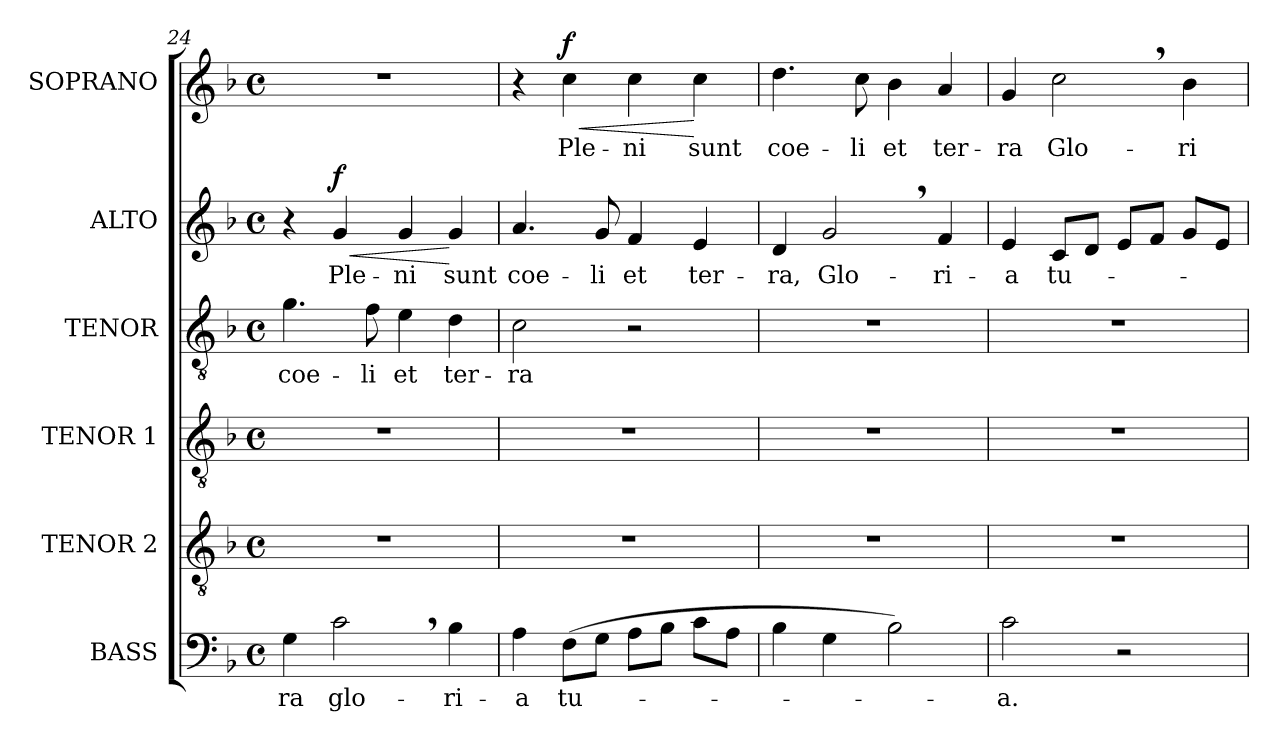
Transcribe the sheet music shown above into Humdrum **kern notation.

**kern	**text	**kern	**kern	**kern	**text	**kern	**text	**dynam	**kern	**text	**dynam
*part6	*part6	*part5	*part4	*part3	*part3	*part2	*part2	*part2	*part1	*part1	*part1
*staff6	*staff6	*staff5	*staff4	*staff3	*staff3	*staff2	*staff2	*staff2	*staff1	*staff1	*staff1
*I"BASS	*	*I"TENOR 2	*I"TENOR 1	*I"TENOR	*	*I"ALTO	*	*	*I"SOPRANO	*	*
*I'B.	*	*I'T2.	*I'T1.	*I'T.	*	*I'A.	*	*	*I'S.	*	*
*clefF4	*	*clefGv2	*clefGv2	*clefGv2	*	*clefG2	*	*	*clefG2	*	*
*	*	*ITrd7c12	*ITrd7c12	*ITrd7c12	*	*	*	*	*	*	*
*k[b-]	*	*k[b-]	*k[b-]	*k[b-]	*	*k[b-]	*	*	*k[b-]	*	*
*F:	*	*F:	*F:	*F:	*	*F:	*	*	*F:	*	*
*M4/4	*	*M4/4	*M4/4	*M4/4	*	*M4/4	*	*	*M4/4	*	*
*met(c)	*	*met(c)	*met(c)	*met(c)	*	*met(c)	*	*	*met(c)	*	*
=24	=24	=24	=24	=24	=24	=24	=24	=24	=24	=24	=24
!	!LO:LY:b:color=#000000	!	!	!	!	!	!	!	!	!	!
!	!	!	!	!	!LO:LY:b:color=#000000	!	!	!	!	!	!
4Gi\	-ra	1r	1r	4.Gi\	coe-	4r	.	.	1r	.	.
!	!LO:LY:b:color=#000000	!	!	!	!	!	!	!	!	!	!
!	!	!	!	!	!	!	!LO:LY:b:color=#000000	!LO:HP:b	!	!	!
2c,i\	glo-	.	.	.	.	4gi/	Ple-	< f	.	.	.
!	!	!	!	!	!LO:LY:b:color=#000000	!	!	!	!	!	!
.	.	.	.	8Fi\	-li	.	.	.	.	.	.
!	!	!	!	!	!LO:LY:b:color=#000000	!	!	!	!	!	!
!	!	!	!	!	!	!	!LO:LY:b:color=#000000	!	!	!	!
.	.	.	.	4Ei\	et	4gi/	-ni	.	.	.	.
!	!LO:LY:b:color=#000000	!	!	!	!	!	!	!	!	!	!
!	!	!	!	!	!LO:LY:b:color=#000000	!	!	!	!	!	!
!	!	!	!	!	!	!	!LO:LY:b:color=#000000	!	!	!	!
4B-i\	-ri-	.	.	4Di\	ter-	4gi/	sunt	[	.	.	.
=25	=25	=25	=25	=25	=25	=25	=25	=25	=25	=25	=25
!	!LO:LY:b:color=#000000	!	!	!	!	!	!	!	!	!	!
!	!	!	!	!	!LO:LY:b:color=#000000	!	!	!	!	!	!
!	!	!	!	!	!	!	!LO:LY:b:color=#000000	!	!	!	!
4Ai\	-a	1r	1r	2Ci\	-ra	4.ai/	coe-	.	4r	.	.
!	!LO:LY:b:color=#000000	!	!	!	!	!	!	!	!	!	!
!	!	!	!	!	!	!	!	!	!	!LO:LY:b:color=#000000	!LO:HP:b
(8Fi\L	tu-	.	.	.	.	.	.	.	4cci\	Ple-	< f
!	!	!	!	!	!	!	!LO:LY:b:color=#000000	!	!	!	!
8Gi\J	.	.	.	.	.	8gi/	-li	.	.	.	.
!	!	!	!	!	!	!	!LO:LY:b:color=#000000	!	!	!	!
!	!	!	!	!	!	!	!	!	!	!LO:LY:b:color=#000000	!
8Ai\L	.	.	.	2r	.	4fi/	et	.	4cci\	-ni	.
8B-i\J	.	.	.	.	.	.	.	.	.	.	.
!	!	!	!	!	!	!	!LO:LY:b:color=#000000	!	!	!	!
!	!	!	!	!	!	!	!	!	!	!LO:LY:b:color=#000000	!
8ci\L	.	.	.	.	.	4ei/	ter-	.	4cci\	sunt	[
8Ai\J	.	.	.	.	.	.	.	.	.	.	.
=26	=26	=26	=26	=26	=26	=26	=26	=26	=26	=26	=26
!	!	!	!	!	!	!	!LO:LY:b:color=#000000	!	!	!	!
!	!	!	!	!	!	!	!	!	!	!LO:LY:b:color=#000000	!
4B-i\	.	1r	1r	1r	.	4di/	-ra,	.	4.ddi\	coe-	.
!	!	!	!	!	!	!	!LO:LY:b:color=#000000	!	!	!	!
4Gi\	.	.	.	.	.	2g,i/	Glo-	.	.	.	.
!	!	!	!	!	!	!	!	!	!	!LO:LY:b:color=#000000	!
.	.	.	.	.	.	.	.	.	8cci\	-li	.
!	!	!	!	!	!	!	!	!	!	!LO:LY:b:color=#000000	!
2B-i\)	.	.	.	.	.	.	.	.	4b-i\	et	.
!	!	!	!	!	!	!	!LO:LY:b:color=#000000	!	!	!	!
!	!	!	!	!	!	!	!	!	!	!LO:LY:b:color=#000000	!
.	.	.	.	.	.	4fi/	-ri-	.	4ai/	ter-	.
=27	=27	=27	=27	=27	=27	=27	=27	=27	=27	=27	=27
!	!LO:LY:b:color=#000000	!	!	!	!	!	!	!	!	!	!
!	!	!	!	!	!	!	!LO:LY:b:color=#000000	!	!	!	!
!	!	!	!	!	!	!	!	!	!	!LO:LY:b:color=#000000	!
2ci\	-a.	1r	1r	1r	.	4ei/	-a	.	4gi/	-ra	.
!	!	!	!	!	!	!	!LO:LY:b:color=#000000	!	!	!	!
!	!	!	!	!	!	!	!	!	!	!LO:LY:b:color=#000000	!
.	.	.	.	.	.	8ci/L	tu-	.	2cc,i\	Glo-	.
.	.	.	.	.	.	8di/J	.	.	.	.	.
2r	.	.	.	.	.	8ei/L	.	.	.	.	.
.	.	.	.	.	.	8fi/J	.	.	.	.	.
!	!	!	!	!	!	!	!	!	!	!LO:LY:b:color=#000000	!
.	.	.	.	.	.	8gi/L	.	.	4b-i\	-ri-	.
.	.	.	.	.	.	8ei/J	.	.	.	.	.
=	=	=	=	=	=	=	=	=	=	=	=
*-	*-	*-	*-	*-	*-	*-	*-	*-	*-	*-	*-
